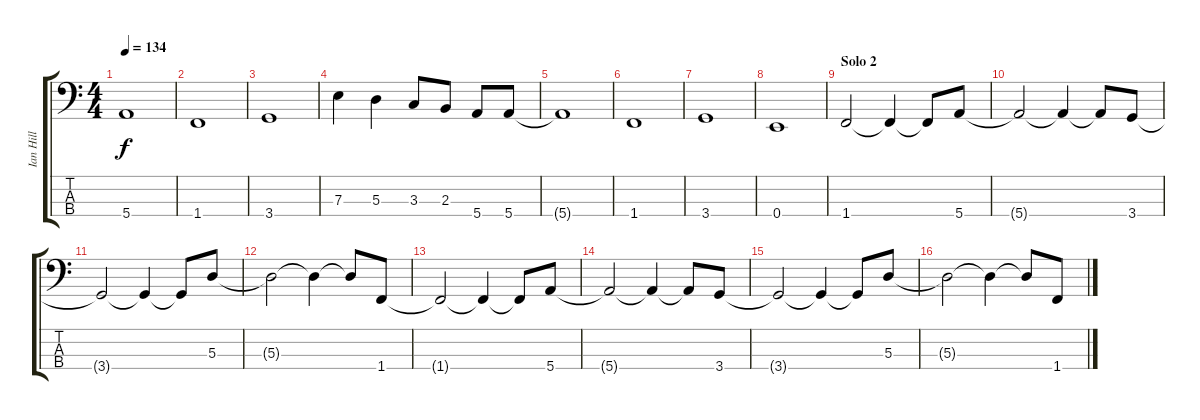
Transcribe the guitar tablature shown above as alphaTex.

\track ("Ian Hill" "Ian Hill") {instrument electricbasspick}
\staff {score tabs}
\tuning (G2 D2 A1 E1) {hide}
\ts (4 4)
\tempo 134
\clef f4
\ks c
5.4.1{dy f} |
1.4.1 |
3.4.1 |
7.3.4 5.3.4 3.3.8 2.3.8 5.4.8 5.4.8 |
5.4{t}.1 |
1.4.1 |
3.4.1 |
0.4.1 |
\section ("" "Solo 2")
1.4.2 1.4{t}.4 1.4{t}.8 5.4.8 |
5.4{t}.2 5.4{t}.4 5.4{t}.8 3.4.8 |
3.4{t}.2 3.4{t}.4 3.4{t}.8 5.3.8 |
5.3{t}.2 5.3{t}.4 5.3{t}.8 1.4.8 |
1.4{t}.2 1.4{t}.4 1.4{t}.8 5.4.8 |
5.4{t}.2 5.4{t}.4 5.4{t}.8 3.4.8 |
3.4{t}.2 3.4{t}.4 3.4{t}.8 5.3.8 |
5.3{t}.2 5.3{t}.4 5.3{t}.8 1.4.8
